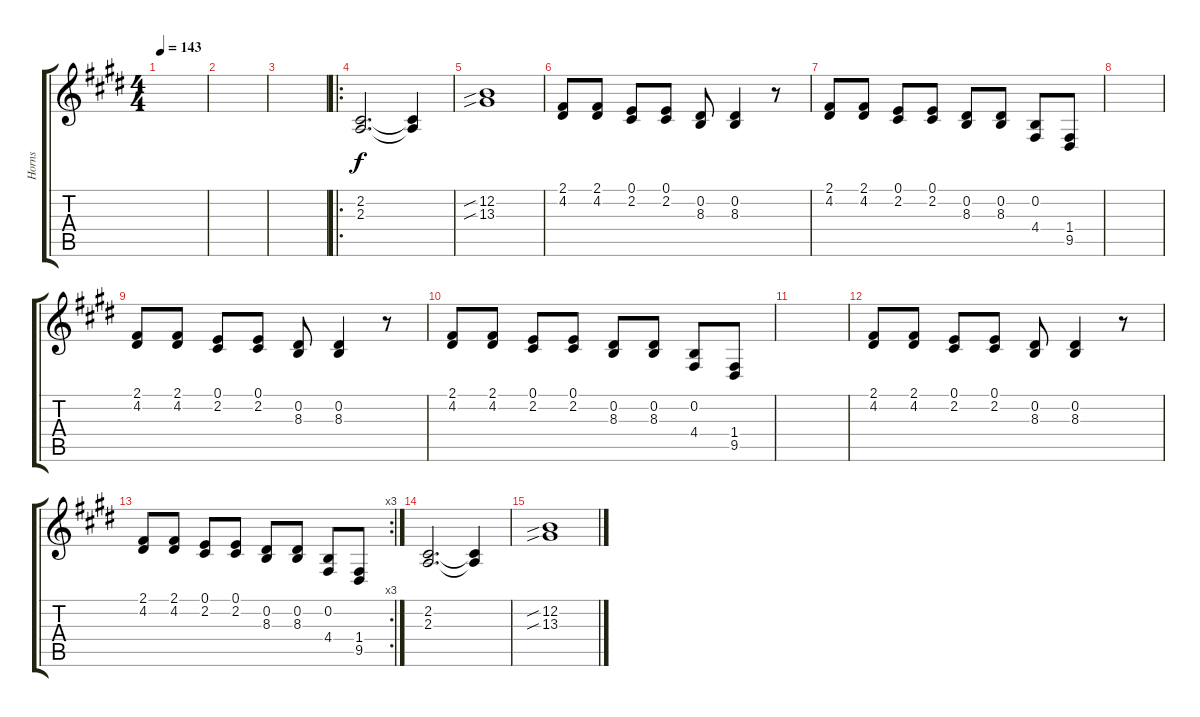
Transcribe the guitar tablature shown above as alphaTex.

\track ("Horns" "Horns") {instrument synthbrass1}
\staff {score tabs}
\tuning (E4 B3 G3 D3 A2 E2) {hide}
\ts (4 4)
\tempo 143
\clef g2
\ks e
|
|
|
\ro
(2.2 2.3).2{d} (2.2{t} 2.3{t}).4 |
(12.2{sib} 13.3{sib}).1 |
(2.1 4.2).8 (2.1 4.2).8 (0.1 2.2).8 (0.1 2.2).8 (0.2 8.3).8 (0.2 8.3).4 r.8 |
(2.1 4.2).8 (2.1 4.2).8 (0.1 2.2).8 (0.1 2.2).8 (0.2 8.3).8 (0.2 8.3).8 (0.2 4.4).8 (1.4 9.5).8 |
|
(2.1 4.2).8 (2.1 4.2).8 (0.1 2.2).8 (0.1 2.2).8 (0.2 8.3).8 (0.2 8.3).4 r.8 |
(2.1 4.2).8 (2.1 4.2).8 (0.1 2.2).8 (0.1 2.2).8 (0.2 8.3).8 (0.2 8.3).8 (0.2 4.4).8 (1.4 9.5).8 |
|
(2.1 4.2).8 (2.1 4.2).8 (0.1 2.2).8 (0.1 2.2).8 (0.2 8.3).8 (0.2 8.3).4 r.8 |
\rc 3
(2.1 4.2).8 (2.1 4.2).8 (0.1 2.2).8 (0.1 2.2).8 (0.2 8.3).8 (0.2 8.3).8 (0.2 4.4).8 (1.4 9.5).8 |
(2.2 2.3).2{d} (2.2{t} 2.3{t}).4 |
(12.2{sib} 13.3{sib}).1
